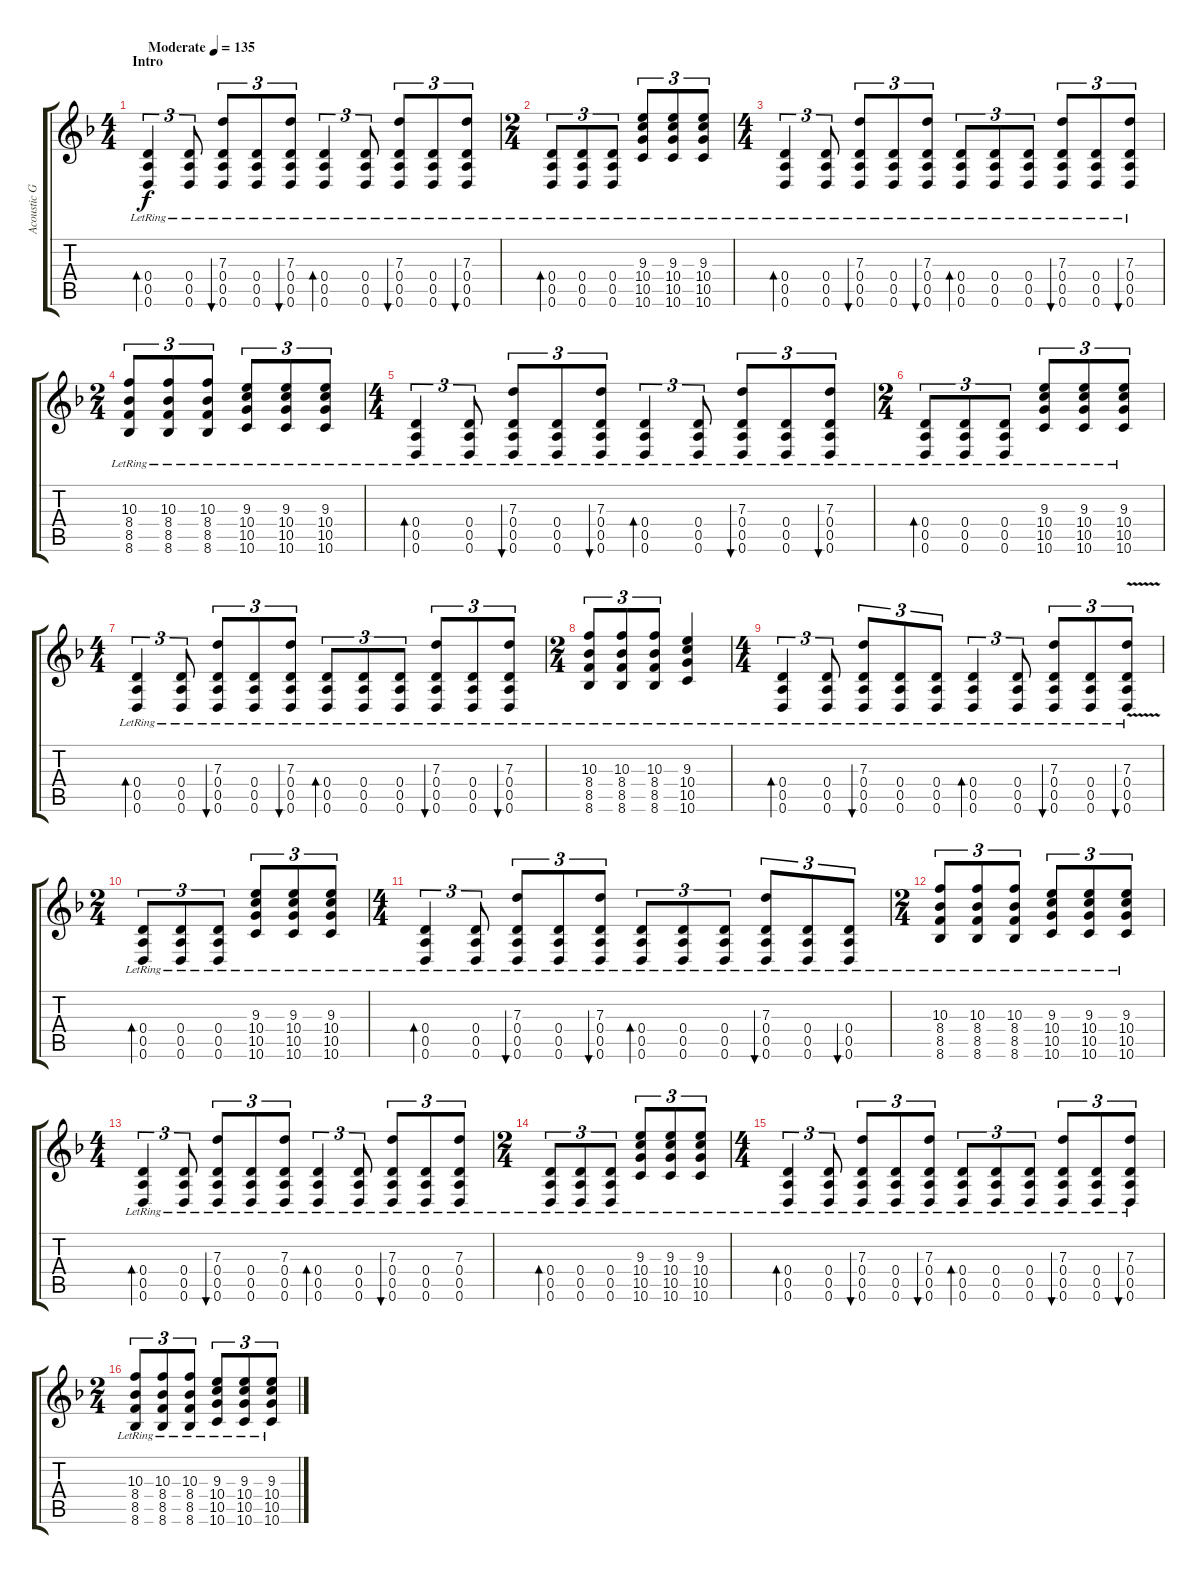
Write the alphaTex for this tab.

\track ("Acoustic Guitar" "Acoustic G") {instrument acousticguitarsteel}
\staff {score tabs}
\tuning (E4 B3 G3 D3 A2 D2) {hide}
\ts (4 4)
\section ("" "Intro")
\tempo (135 "Moderate")
\clef g2
\ks dminor
(0.4{lr} 0.5{lr} 0.6{lr}).4{tu (3 2) bd 240 dy f instrument acousticguitarsteel} (0.4{lr} 0.5{lr} 0.6{lr}).8{tu (3 2)} (7.3{lr} 0.4{lr} 0.5{lr} 0.6{lr}).8{tu (3 2) bu 240} (0.4{lr} 0.5{lr} 0.6{lr}).8{tu (3 2)} (7.3{lr} 0.4{lr} 0.5{lr} 0.6{lr}).8{tu (3 2) bu 240} (0.4{lr} 0.5{lr} 0.6{lr}).4{tu (3 2) bd 240} (0.4{lr} 0.5{lr} 0.6{lr}).8{tu (3 2)} (7.3{lr} 0.4{lr} 0.5{lr} 0.6{lr}).8{tu (3 2) bu 240} (0.4{lr} 0.5{lr} 0.6{lr}).8{tu (3 2)} (7.3{lr} 0.4{lr} 0.5{lr} 0.6{lr}).8{tu (3 2) bu 240} |
\ts (2 4)
(0.4{lr} 0.5{lr} 0.6{lr}).8{tu (3 2) bd 240} (0.4{lr} 0.5{lr} 0.6{lr}).8{tu (3 2)} (0.4{lr} 0.5{lr} 0.6{lr}).8{tu (3 2)} (9.3{lr} 10.4{lr} 10.5{lr} 10.6{lr}).8{tu (3 2)} (9.3{lr} 10.4{lr} 10.5{lr} 10.6{lr}).8{tu (3 2)} (9.3{lr} 10.4{lr} 10.5{lr} 10.6{lr}).8{tu (3 2)} |
\ts (4 4)
(0.4{lr} 0.5{lr} 0.6{lr}).4{tu (3 2) bd 240} (0.4{lr} 0.5{lr} 0.6{lr}).8{tu (3 2)} (7.3{lr} 0.4{lr} 0.5{lr} 0.6{lr}).8{tu (3 2) bu 240} (0.4{lr} 0.5{lr} 0.6{lr}).8{tu (3 2)} (7.3{lr} 0.4{lr} 0.5{lr} 0.6{lr}).8{tu (3 2) bu 240} (0.4{lr} 0.5{lr} 0.6{lr}).8{tu (3 2) bd 240} (0.4{lr} 0.5{lr} 0.6{lr}).8{tu (3 2)} (0.4{lr} 0.5{lr} 0.6{lr}).8{tu (3 2)} (7.3{lr} 0.4{lr} 0.5{lr} 0.6{lr}).8{tu (3 2) bu 240} (0.4{lr} 0.5{lr} 0.6{lr}).8{tu (3 2)} (7.3{lr} 0.4{lr} 0.5{lr} 0.6{lr}).8{tu (3 2) bu 240} |
\ts (2 4)
(10.3{lr} 8.4{lr} 8.5{lr} 8.6{lr}).8{tu (3 2)} (10.3{lr} 8.4{lr} 8.5{lr} 8.6{lr}).8{tu (3 2)} (10.3{lr} 8.4{lr} 8.5{lr} 8.6{lr}).8{tu (3 2)} (9.3{lr} 10.4{lr} 10.5{lr} 10.6{lr}).8{tu (3 2)} (9.3{lr} 10.4{lr} 10.5{lr} 10.6{lr}).8{tu (3 2)} (9.3{lr} 10.4{lr} 10.5{lr} 10.6{lr}).8{tu (3 2)} |
\ts (4 4)
(0.4{lr} 0.5{lr} 0.6{lr}).4{tu (3 2) bd 240} (0.4{lr} 0.5{lr} 0.6{lr}).8{tu (3 2)} (7.3{lr} 0.4{lr} 0.5{lr} 0.6{lr}).8{tu (3 2) bu 240} (0.4{lr} 0.5{lr} 0.6{lr}).8{tu (3 2)} (7.3{lr} 0.4{lr} 0.5{lr} 0.6{lr}).8{tu (3 2) bu 240} (0.4{lr} 0.5{lr} 0.6{lr}).4{tu (3 2) bd 240} (0.4{lr} 0.5{lr} 0.6{lr}).8{tu (3 2)} (7.3{lr} 0.4{lr} 0.5{lr} 0.6{lr}).8{tu (3 2) bu 240} (0.4{lr} 0.5{lr} 0.6{lr}).8{tu (3 2)} (7.3{lr} 0.4{lr} 0.5{lr} 0.6{lr}).8{tu (3 2) bu 240} |
\ts (2 4)
(0.4{lr} 0.5{lr} 0.6{lr}).8{tu (3 2) bd 240} (0.4{lr} 0.5{lr} 0.6{lr}).8{tu (3 2)} (0.4{lr} 0.5{lr} 0.6{lr}).8{tu (3 2)} (9.3{lr} 10.4{lr} 10.5{lr} 10.6{lr}).8{tu (3 2)} (9.3{lr} 10.4{lr} 10.5{lr} 10.6{lr}).8{tu (3 2)} (9.3{lr} 10.4{lr} 10.5{lr} 10.6{lr}).8{tu (3 2)} |
\ts (4 4)
(0.4{lr} 0.5{lr} 0.6{lr}).4{tu (3 2) bd 240} (0.4{lr} 0.5{lr} 0.6{lr}).8{tu (3 2)} (7.3{lr} 0.4{lr} 0.5{lr} 0.6{lr}).8{tu (3 2) bu 240} (0.4{lr} 0.5{lr} 0.6{lr}).8{tu (3 2)} (7.3{lr} 0.4{lr} 0.5{lr} 0.6{lr}).8{tu (3 2) bu 240} (0.4{lr} 0.5{lr} 0.6{lr}).8{tu (3 2) bd 240} (0.4{lr} 0.5{lr} 0.6{lr}).8{tu (3 2)} (0.4{lr} 0.5{lr} 0.6{lr}).8{tu (3 2)} (7.3{lr} 0.4{lr} 0.5{lr} 0.6{lr}).8{tu (3 2) bu 240} (0.4{lr} 0.5{lr} 0.6{lr}).8{tu (3 2)} (7.3{lr} 0.4{lr} 0.5{lr} 0.6{lr}).8{tu (3 2) bu 240} |
\ts (2 4)
(10.3{lr} 8.4{lr} 8.5{lr} 8.6{lr}).8{tu (3 2)} (10.3{lr} 8.4{lr} 8.5{lr} 8.6{lr}).8{tu (3 2)} (10.3{lr} 8.4{lr} 8.5{lr} 8.6{lr}).8{tu (3 2)} (9.3{lr} 10.4{lr} 10.5{lr} 10.6{lr}).4 |
\ts (4 4)
(0.4{lr} 0.5{lr} 0.6{lr}).4{tu (3 2) bd 240} (0.4{lr} 0.5{lr} 0.6{lr}).8{tu (3 2)} (7.3{lr} 0.4{lr} 0.5{lr} 0.6{lr}).8{tu (3 2) bu 240} (0.4{lr} 0.5{lr} 0.6{lr}).8{tu (3 2)} (0.4{lr} 0.5{lr} 0.6{lr}).8{tu (3 2)} (0.4{lr} 0.5{lr} 0.6{lr}).4{tu (3 2) bd 240} (0.4{lr} 0.5{lr} 0.6{lr}).8{tu (3 2)} (7.3{lr} 0.4{lr} 0.5{lr} 0.6{lr}).8{tu (3 2) bu 240} (0.4{lr} 0.5{lr} 0.6{lr}).8{tu (3 2)} (7.3{v lr} 0.4{lr} 0.5{lr} 0.6{lr}).8{tu (3 2) bu 240} |
\ts (2 4)
(0.4{lr} 0.5{lr} 0.6{lr}).8{tu (3 2) bd 240} (0.4{lr} 0.5{lr} 0.6{lr}).8{tu (3 2)} (0.4{lr} 0.5{lr} 0.6{lr}).8{tu (3 2)} (9.3{lr} 10.4{lr} 10.5{lr} 10.6{lr}).8{tu (3 2)} (9.3{lr} 10.4{lr} 10.5{lr} 10.6{lr}).8{tu (3 2)} (9.3{lr} 10.4{lr} 10.5{lr} 10.6{lr}).8{tu (3 2)} |
\ts (4 4)
(0.4{lr} 0.5{lr} 0.6{lr}).4{tu (3 2) bd 240} (0.4{lr} 0.5{lr} 0.6{lr}).8{tu (3 2)} (7.3{lr} 0.4{lr} 0.5{lr} 0.6{lr}).8{tu (3 2) bu 240} (0.4{lr} 0.5{lr} 0.6{lr}).8{tu (3 2)} (7.3{lr} 0.4{lr} 0.5{lr} 0.6{lr}).8{tu (3 2) bu 240} (0.4{lr} 0.5{lr} 0.6{lr}).8{tu (3 2) bd 240} (0.4{lr} 0.5{lr} 0.6{lr}).8{tu (3 2)} (0.4{lr} 0.5{lr} 0.6{lr}).8{tu (3 2)} (7.3{lr} 0.4{lr} 0.5{lr} 0.6{lr}).8{tu (3 2) bu 240} (0.4{lr} 0.5{lr} 0.6{lr}).8{tu (3 2)} (0.4{lr} 0.5{lr} 0.6{lr}).8{tu (3 2) bu 240} |
\ts (2 4)
(10.3{lr} 8.4{lr} 8.5{lr} 8.6{lr}).8{tu (3 2)} (10.3{lr} 8.4{lr} 8.5{lr} 8.6{lr}).8{tu (3 2)} (10.3{lr} 8.4{lr} 8.5{lr} 8.6{lr}).8{tu (3 2)} (9.3{lr} 10.4{lr} 10.5{lr} 10.6{lr}).8{tu (3 2)} (9.3{lr} 10.4{lr} 10.5{lr} 10.6{lr}).8{tu (3 2)} (9.3{lr} 10.4{lr} 10.5{lr} 10.6{lr}).8{tu (3 2)} |
\ts (4 4)
(0.4{lr} 0.5{lr} 0.6{lr}).4{tu (3 2) bd 240} (0.4{lr} 0.5{lr} 0.6{lr}).8{tu (3 2)} (7.3{lr} 0.4{lr} 0.5{lr} 0.6{lr}).8{tu (3 2) bu 240} (0.4{lr} 0.5{lr} 0.6{lr}).8{tu (3 2)} (7.3{lr} 0.4{lr} 0.5{lr} 0.6{lr}).8{tu (3 2)} (0.4{lr} 0.5{lr} 0.6{lr}).4{tu (3 2) bd 240} (0.4{lr} 0.5{lr} 0.6{lr}).8{tu (3 2)} (7.3{lr} 0.4{lr} 0.5{lr} 0.6{lr}).8{tu (3 2) bu 240} (0.4{lr} 0.5{lr} 0.6{lr}).8{tu (3 2)} (7.3{lr} 0.4{lr} 0.5{lr} 0.6{lr}).8{tu (3 2)} |
\ts (2 4)
(0.4{lr} 0.5{lr} 0.6{lr}).8{tu (3 2) bd 240} (0.4{lr} 0.5{lr} 0.6{lr}).8{tu (3 2)} (0.4{lr} 0.5{lr} 0.6{lr}).8{tu (3 2)} (9.3{lr} 10.4{lr} 10.5{lr} 10.6{lr}).8{tu (3 2)} (9.3{lr} 10.4{lr} 10.5{lr} 10.6{lr}).8{tu (3 2)} (9.3{lr} 10.4{lr} 10.5{lr} 10.6{lr}).8{tu (3 2)} |
\ts (4 4)
(0.4{lr} 0.5{lr} 0.6{lr}).4{tu (3 2) bd 240} (0.4{lr} 0.5{lr} 0.6{lr}).8{tu (3 2)} (7.3{lr} 0.4{lr} 0.5{lr} 0.6{lr}).8{tu (3 2) bu 240} (0.4{lr} 0.5{lr} 0.6{lr}).8{tu (3 2)} (7.3{lr} 0.4{lr} 0.5{lr} 0.6{lr}).8{tu (3 2) bu 240} (0.4{lr} 0.5{lr} 0.6{lr}).8{tu (3 2) bd 240} (0.4{lr} 0.5{lr} 0.6{lr}).8{tu (3 2)} (0.4{lr} 0.5{lr} 0.6{lr}).8{tu (3 2)} (7.3{lr} 0.4{lr} 0.5{lr} 0.6{lr}).8{tu (3 2) bu 240} (0.4{lr} 0.5{lr} 0.6{lr}).8{tu (3 2)} (7.3{lr} 0.4{lr} 0.5{lr} 0.6{lr}).8{tu (3 2) bu 240} |
\ts (2 4)
(10.3{lr} 8.4{lr} 8.5{lr} 8.6{lr}).8{tu (3 2)} (10.3{lr} 8.4{lr} 8.5{lr} 8.6{lr}).8{tu (3 2)} (10.3{lr} 8.4{lr} 8.5{lr} 8.6{lr}).8{tu (3 2)} (9.3{lr} 10.4{lr} 10.5{lr} 10.6{lr}).8{tu (3 2)} (9.3{lr} 10.4{lr} 10.5{lr} 10.6{lr}).8{tu (3 2)} (9.3{lr} 10.4{lr} 10.5{lr} 10.6{lr}).8{tu (3 2)}
